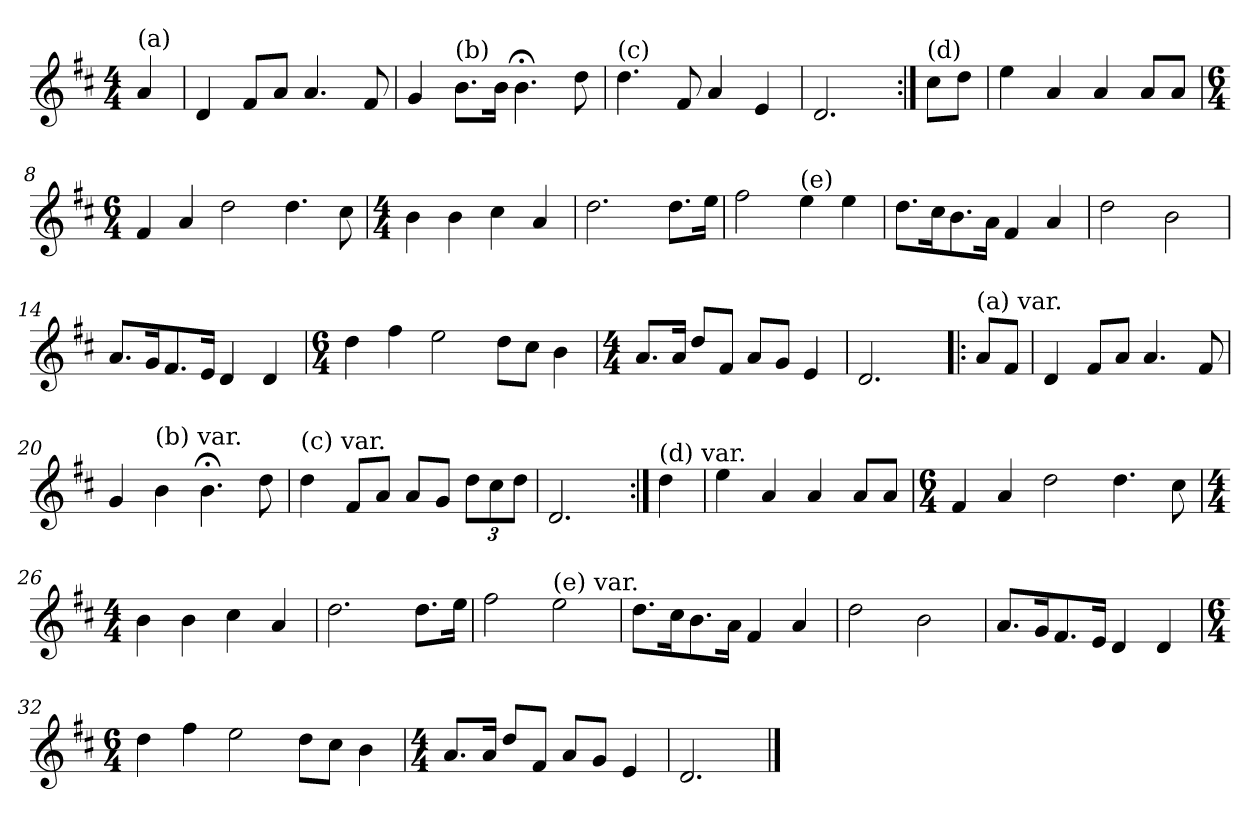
**kern
*part1
*staff1
*clefG2
*k[f#c#]
*D:
*M4/4
=1
!LO:TX:a:t=(a)
4a/
=2
4d/
8f#/L
8a/J
4.a/
8f#/
=3
4g/
!LO:TX:a:t=(b)
8.b\L
16b\Jk
4.b;<\
8dd\
=4
!LO:TX:a:t=(c)
4.dd\
8f#/
4a/
4e/
=5
2.d/
=6:|!
!LO:TX:a:t=(d)
8cc#\L
8dd\J
!!LO:LB:g=z
=7
4ee\
4a/
4a/
8a/L
8a/J
=8
*M6/4
4f#/
4a/
2dd\
4.dd\
8cc#\
=9
*M4/4
4b\
4b\
4cc#\
4a/
=10
2.dd\
8.dd\L
16ee\Jk
=11
2ff#\
!LO:TX:a:t=(e)
4ee\
4ee\
!!LO:LB:g=z
=12
8.dd\L
16cc#\K
8.b\
16a\Jk
4f#/
4a/
=13
2dd\
2b\
=14
8.a/L
16g/K
8.f#/
16e/Jk
4d/
4d/
=15
*M6/4
4dd\
4ff#\
2ee\
8dd\L
8cc#\J
4b\
=16
*M4/4
8.a/L
16a/Jk
8dd/L
8f#/J
8a/L
8g/J
4e/
=17
2.d/
!!LO:LB:g=z
=18!|:
!LO:TX:a:t=(a) var.
8a/L
8f#/J
=19
4d/
8f#/L
8a/J
4.a/
8f#/
=20
4g/
!LO:TX:a:t=(b) var.
4b\
4.b;<\
8dd\
=21
!LO:TX:a:t=(c) var.
4dd\
8f#/L
8a/J
8a/L
8g/J
*Xbrackettup
12dd\L
12cc#\
12dd\J
=22
2.d/
=23:|!
!LO:TX:a:t=(d) var.
4dd\
!!LO:LB:g=z
=24
4ee\
4a/
4a/
8a/L
8a/J
=25
*M6/4
4f#/
4a/
2dd\
4.dd\
8cc#\
=26
*M4/4
4b\
4b\
4cc#\
4a/
=27
2.dd\
8.dd\L
16ee\Jk
=28
2ff#\
!LO:TX:a:t=(e) var.
2ee\
!!LO:LB:g=z
=29
8.dd\L
16cc#\K
8.b\
16a\Jk
4f#/
4a/
=30
2dd\
2b\
=31
8.a/L
16g/K
8.f#/
16e/Jk
4d/
4d/
=32
*M6/4
4dd\
4ff#\
2ee\
8dd\L
8cc#\J
4b\
=33
*M4/4
8.a/L
16a/Jk
8dd/L
8f#/J
8a/L
8g/J
4e/
=34
2.d/
==
*-
